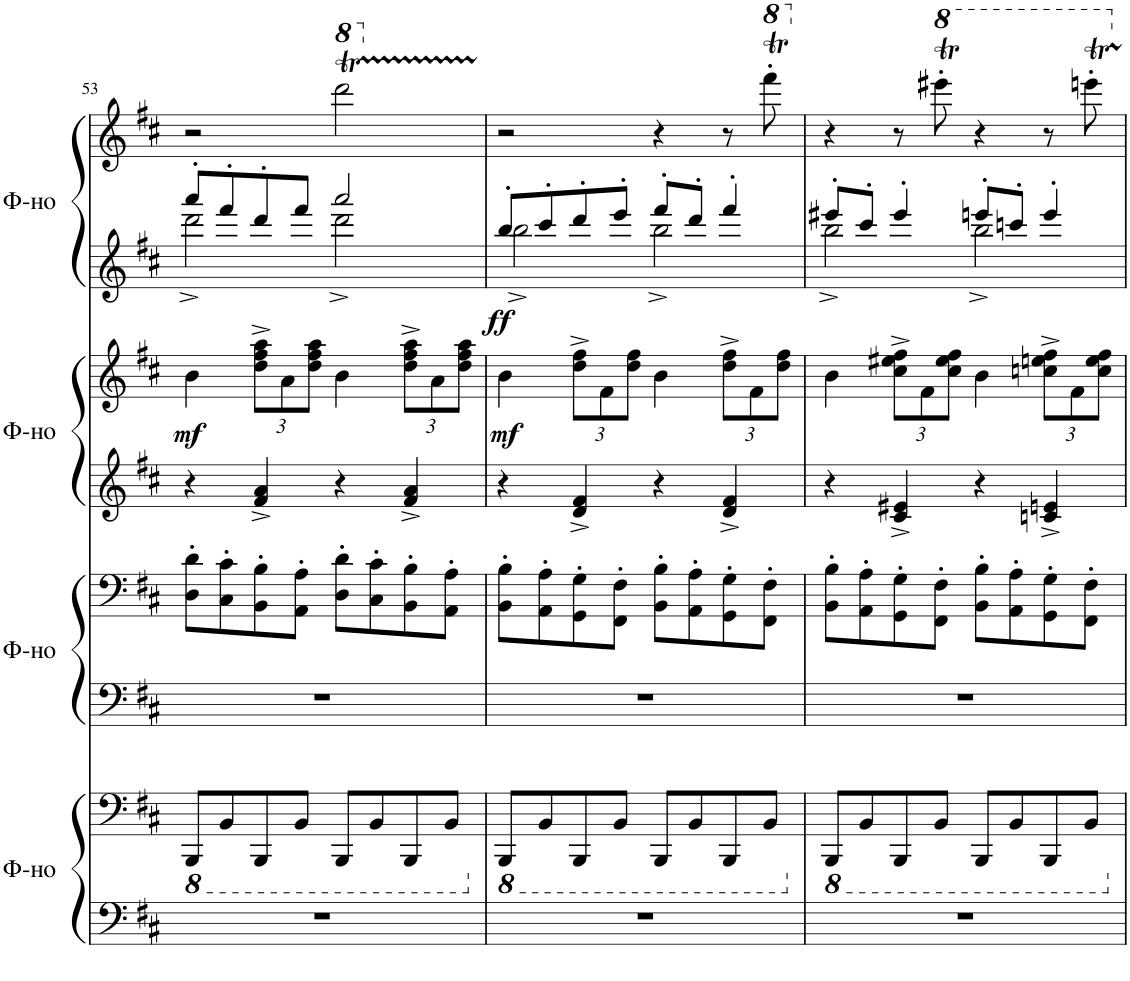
**kern	**kern	**kern	**kern	**kern	**kern	**dynam	**kern	**kern	**dynam
*part4	*part4	*part3	*part3	*part2	*part2	*part2	*part1	*part1	*part1
*staff8	*staff7	*staff6	*staff5	*staff4	*staff3	*staff3/4	*staff2	*staff1	*staff1/2
*I"Фортепиано	*	*I"Фортепиано	*	*I"Фортепиано	*	*	*I"Фортепиано	*	*
!!LO:PB:g=z
*clefF4	*clefF4	*clefF4	*clefF4	*clefG2	*clefG2	*	*clefG2	*clefG2	*
*k[f#c#]	*k[f#c#]	*k[f#c#]	*k[f#c#]	*k[f#c#]	*k[f#c#]	*	*k[f#c#]	*k[f#c#]	*
*M4/4	*M4/4	*M4/4	*M4/4	*M4/4	*M4/4	*	*M4/4	*M4/4	*
*met(c)	*met(c)	*met(c)	*met(c)	*met(c)	*met(c)	*	*met(c)	*met(c)	*
*	*8ba	*	*	*	*	*	*	*	*
=53	=53	=53	=53	=53	=53	=53	=53	=53	=53
*	*	*	*	*	*	*	*^	*	*
!	!	!	!	!	!	!LO:DY:b	!	!	!	!
1r	8BBBB/L	1r	8D\' 8d\'L	4r	4b\	mf	8aaa'/L	2ddd^\	2r	.
.	8BBB/	.	8C#\' 8c#\'	.	.	.	8fff#'/	.	.	.
*	*	*	*	*	*Xbrackettup	*	*	*	*	*
.	8BBBB/	.	8BB\' 8B\'	4f#/^ 4a/^	12dd\^ 12ff#\^ 12aa\^L	.	8ddd'/	.	.	.
.	.	.	.	.	12a\	.	.	.	.	.
.	8BBB/J	.	8AA\' 8A\'J	.	.	.	8fff#/J	.	.	.
.	.	.	.	.	12dd\ 12ff#\ 12aa\J	.	.	.	.	.
*	*	*	*	*	*	*	*	*	*8va	*
.	8BBBB/L	.	8D\' 8d\'L	4r	4b\	.	2aaa/	2ddd^\	2ddddT\	.
.	8BBB/	.	8C#\' 8c#\'	.	.	.	.	.	.	.
.	8BBBB/	.	8BB\' 8B\'	4f#/^ 4a/^	12dd\^ 12ff#\^ 12aa\^L	.	.	.	.	.
.	.	.	.	.	12a\	.	.	.	.	.
.	8BBB/J	.	8AA\' 8A\'J	.	.	.	.	.	.	.
.	.	.	.	.	12dd\ 12ff#\ 12aa\J	.	.	.	.	.
=54	=54	=54	=54	=54	=54	=54	=54	=54	=54	=54
*	*X8ba	*	*	*	*	*	*	*	*	*
*	*8ba	*	*	*	*	*	*	*	*	*
*	*	*	*	*	*	*	*	*	*X8va	*
!	!	!	!	!	!	!LO:DY:b	!	!	!	!LO:DY:b=2
1r	8BBBB/L	1r	8BB\' 8B\'L	4r	4b\	mf	8bb'/L	2bb^\	2r	ff
.	8BBB/	.	8AA\' 8A\'	.	.	.	8ccc#'/	.	.	.
.	8BBBB/	.	8GG\' 8G\'	4d/^ 4f#/^	12dd\^ 12ff#\^L	.	8ddd'/	.	.	.
.	.	.	.	.	12f#\	.	.	.	.	.
.	8BBB/J	.	8FF#\' 8F#\'J	.	.	.	8eee'/J	.	.	.
.	.	.	.	.	12dd\ 12ff#\J	.	.	.	.	.
.	8BBBB/L	.	8BB\' 8B\'L	4r	4b\	.	8fff#'/L	2bb^\	4r	.
.	8BBB/	.	8AA\' 8A\'	.	.	.	8ddd'/J	.	.	.
.	8BBBB/	.	8GG\' 8G\'	4d/^ 4f#/^	12dd\^ 12ff#\^L	.	4fff#'/	.	8r	.
.	.	.	.	.	12f#\	.	.	.	.	.
*	*	*	*	*	*	*	*	*	*8va	*
.	8BBB/J	.	8FF#\' 8F#\'J	.	.	.	.	.	8ffff#t'\	.
.	.	.	.	.	12dd\ 12ff#\J	.	.	.	.	.
=55	=55	=55	=55	=55	=55	=55	=55	=55	=55	=55
*	*X8ba	*	*	*	*	*	*	*	*	*
*	*8ba	*	*	*	*	*	*	*	*	*
*	*	*	*	*	*	*	*	*	*X8va	*
1r	8BBBB/L	1r	8BB\' 8B\'L	4r	4b\	.	8eee#X'/L	2bb^\	4r	.
.	8BBB/	.	8AA\' 8A\'	.	.	.	8ccc#'/J	.	.	.
.	8BBBB/	.	8GG\' 8G\'	4c#/^ 4e#X/^	12cc#\^ 12ee#X\^ 12ff#\^L	.	4eee#'/	.	8r	.
.	.	.	.	.	12f#\	.	.	.	.	.
*	*	*	*	*	*	*	*	*	*8va	*
.	8BBB/J	.	8FF#\' 8F#\'J	.	.	.	.	.	8eeee#Xt'\	.
.	.	.	.	.	12cc#\ 12ee#\ 12ff#\J	.	.	.	.	.
.	8BBBB/L	.	8BB\' 8B\'L	4r	4b\	.	8eeen'/L	2bb^\	4r	.
.	8BBB/	.	8AA\' 8A\'	.	.	.	8cccn'/J	.	.	.
.	8BBBB/	.	8GG\' 8G\'	4cn/^ 4en/^	12ccn\^ 12een\^ 12ff#\^L	.	4eee'/	.	8r	.
.	.	.	.	.	12f#\	.	.	.	.	.
.	8BBB/J	.	8FF#\' 8F#\'J	.	.	.	.	.	8eeeenT'\	.
.	.	.	.	.	12cc\ 12ee\ 12ff#\J	.	.	.	.	.
*	*	*	*	*	*	*	*v	*v	*	*
*	*	*	*	*	*	*	*	*X8va	*
*	*X8ba	*	*	*	*	*	*	*	*
=	=	=	=	=	=	=	=	=	=
*-	*-	*-	*-	*-	*-	*-	*-	*-	*-
